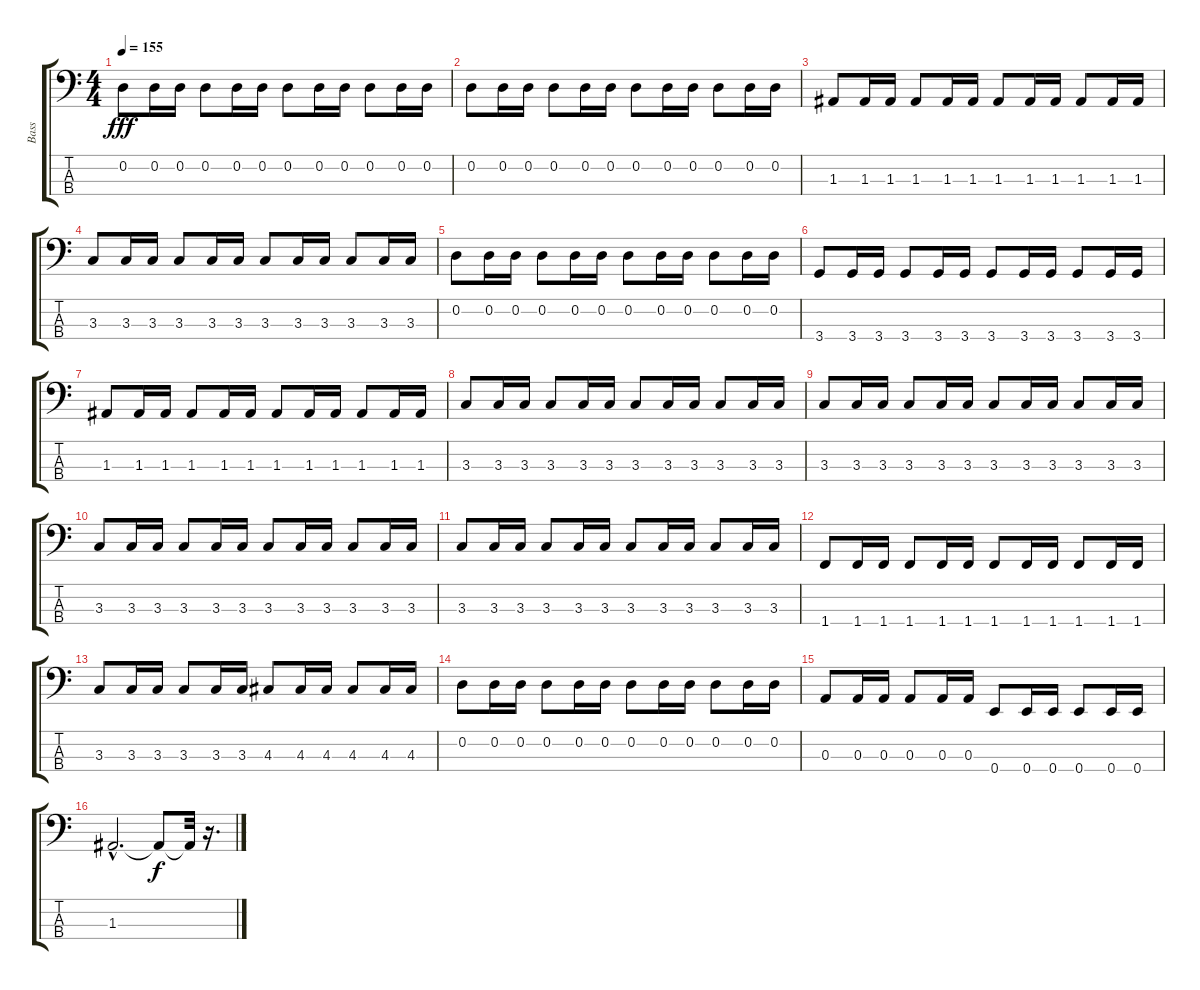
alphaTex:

\track ("Bass" "Bass") {instrument electricbassfinger}
\staff {score tabs}
\tuning (G2 D2 A1 E1) {hide}
\ts (4 4)
\tempo 155
\clef f4
\ks c
0.2.8{dy fff} 0.2.16 0.2.16 0.2.8 0.2.16 0.2.16 0.2.8 0.2.16 0.2.16 0.2.8 0.2.16 0.2.16 |
0.2.8 0.2.16 0.2.16 0.2.8 0.2.16 0.2.16 0.2.8 0.2.16 0.2.16 0.2.8 0.2.16 0.2.16 |
1.3.8 1.3.16 1.3.16 1.3.8 1.3.16 1.3.16 1.3.8 1.3.16 1.3.16 1.3.8 1.3.16 1.3.16 |
3.3.8 3.3.16 3.3.16 3.3.8 3.3.16 3.3.16 3.3.8 3.3.16 3.3.16 3.3.8 3.3.16 3.3.16 |
0.2.8 0.2.16 0.2.16 0.2.8 0.2.16 0.2.16 0.2.8 0.2.16 0.2.16 0.2.8 0.2.16 0.2.16 |
3.4.8 3.4.16 3.4.16 3.4.8 3.4.16 3.4.16 3.4.8 3.4.16 3.4.16 3.4.8 3.4.16 3.4.16 |
1.3.8 1.3.16 1.3.16 1.3.8 1.3.16 1.3.16 1.3.8 1.3.16 1.3.16 1.3.8 1.3.16 1.3.16 |
3.3.8 3.3.16 3.3.16 3.3.8 3.3.16 3.3.16 3.3.8 3.3.16 3.3.16 3.3.8 3.3.16 3.3.16 |
3.3.8 3.3.16 3.3.16 3.3.8 3.3.16 3.3.16 3.3.8 3.3.16 3.3.16 3.3.8 3.3.16 3.3.16 |
3.3.8 3.3.16 3.3.16 3.3.8 3.3.16 3.3.16 3.3.8 3.3.16 3.3.16 3.3.8 3.3.16 3.3.16 |
3.3.8 3.3.16 3.3.16 3.3.8 3.3.16 3.3.16 3.3.8 3.3.16 3.3.16 3.3.8 3.3.16 3.3.16 |
1.4.8 1.4.16 1.4.16 1.4.8 1.4.16 1.4.16 1.4.8 1.4.16 1.4.16 1.4.8 1.4.16 1.4.16 |
3.3.8 3.3.16 3.3.16 3.3.8 3.3.16 3.3.16 4.3.8 4.3.16 4.3.16 4.3.8 4.3.16 4.3.16 |
0.2.8 0.2.16 0.2.16 0.2.8 0.2.16 0.2.16 0.2.8 0.2.16 0.2.16 0.2.8 0.2.16 0.2.16 |
0.3.8 0.3.16 0.3.16 0.3.8 0.3.16 0.3.16 0.4.8 0.4.16 0.4.16 0.4.8 0.4.16 0.4.16 |
1.3{hac}.2{d} 1.3{t}.8{dy f} 1.3{t}.32 r.16{d}
